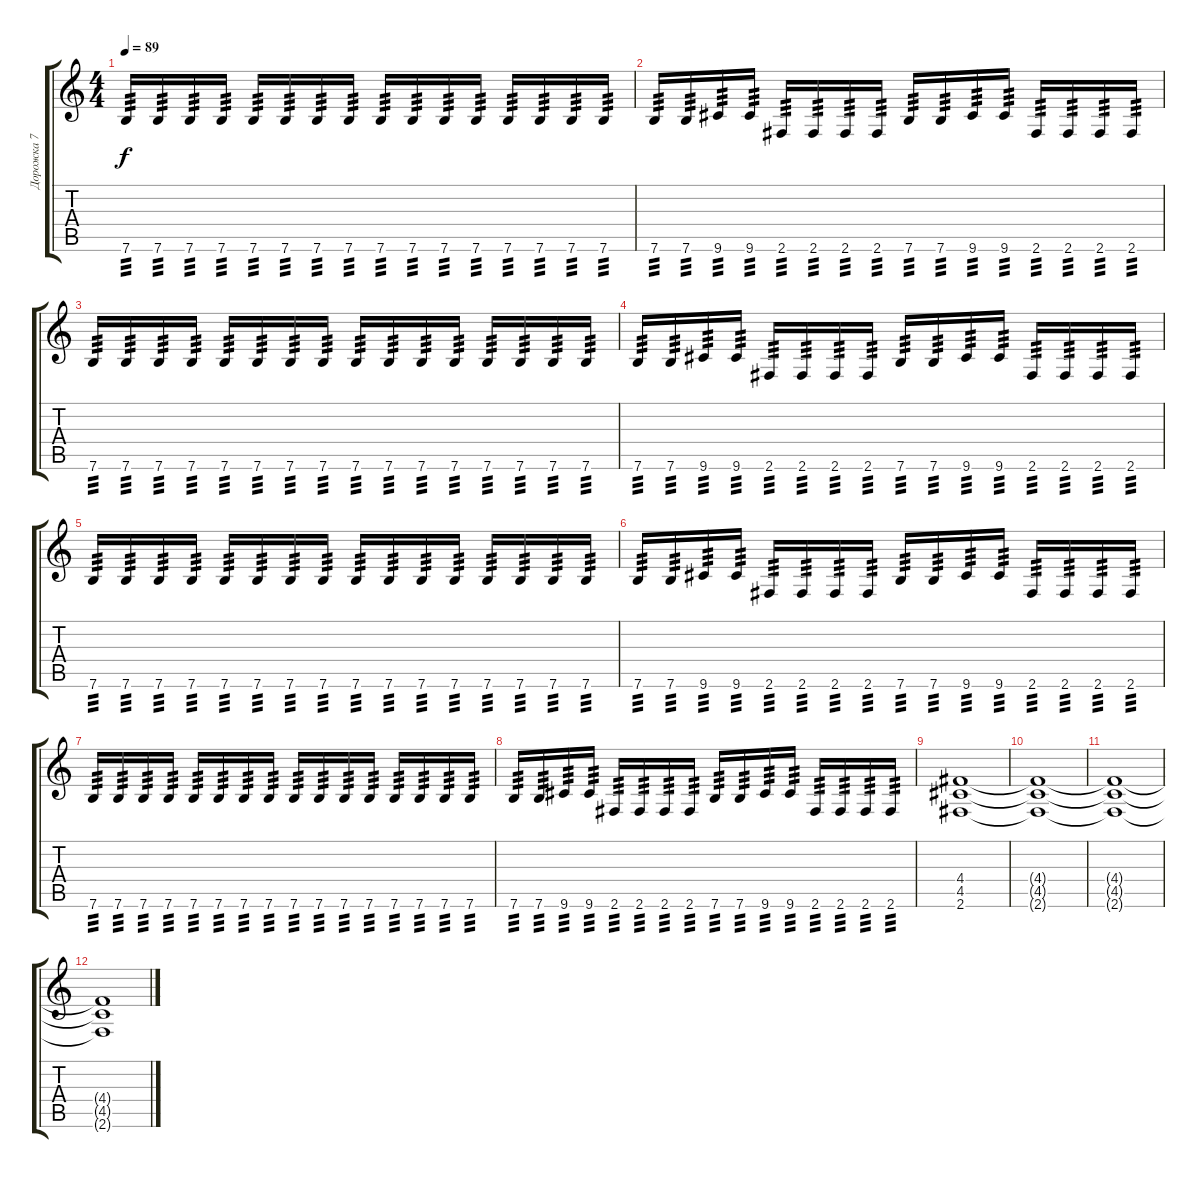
\track ("Дорожка 7" "Дорожка 7") {instrument overdrivenguitar}
\staff {score tabs}
\tuning (E4 B3 G3 D3 A2 E2) {hide}
\ts (4 4)
\tempo 89
\clef g2
\ks c
7.6.16{tp 3 dy f} 7.6.16{tp 3} 7.6.16{tp 3} 7.6.16{tp 3} 7.6.16{tp 3} 7.6.16{tp 3} 7.6.16{tp 3} 7.6.16{tp 3} 7.6.16{tp 3} 7.6.16{tp 3} 7.6.16{tp 3} 7.6.16{tp 3} 7.6.16{tp 3} 7.6.16{tp 3} 7.6.16{tp 3} 7.6.16{tp 3} |
7.6.16{tp 3} 7.6.16{tp 3} 9.6.16{tp 3} 9.6.16{tp 3} 2.6.16{tp 3} 2.6.16{tp 3} 2.6.16{tp 3} 2.6.16{tp 3} 7.6.16{tp 3} 7.6.16{tp 3} 9.6.16{tp 3} 9.6.16{tp 3} 2.6.16{tp 3} 2.6.16{tp 3} 2.6.16{tp 3} 2.6.16{tp 3} |
7.6.16{tp 3} 7.6.16{tp 3} 7.6.16{tp 3} 7.6.16{tp 3} 7.6.16{tp 3} 7.6.16{tp 3} 7.6.16{tp 3} 7.6.16{tp 3} 7.6.16{tp 3} 7.6.16{tp 3} 7.6.16{tp 3} 7.6.16{tp 3} 7.6.16{tp 3} 7.6.16{tp 3} 7.6.16{tp 3} 7.6.16{tp 3} |
7.6.16{tp 3} 7.6.16{tp 3} 9.6.16{tp 3} 9.6.16{tp 3} 2.6.16{tp 3} 2.6.16{tp 3} 2.6.16{tp 3} 2.6.16{tp 3} 7.6.16{tp 3} 7.6.16{tp 3} 9.6.16{tp 3} 9.6.16{tp 3} 2.6.16{tp 3} 2.6.16{tp 3} 2.6.16{tp 3} 2.6.16{tp 3} |
7.6.16{tp 3} 7.6.16{tp 3} 7.6.16{tp 3} 7.6.16{tp 3} 7.6.16{tp 3} 7.6.16{tp 3} 7.6.16{tp 3} 7.6.16{tp 3} 7.6.16{tp 3} 7.6.16{tp 3} 7.6.16{tp 3} 7.6.16{tp 3} 7.6.16{tp 3} 7.6.16{tp 3} 7.6.16{tp 3} 7.6.16{tp 3} |
7.6.16{tp 3} 7.6.16{tp 3} 9.6.16{tp 3} 9.6.16{tp 3} 2.6.16{tp 3} 2.6.16{tp 3} 2.6.16{tp 3} 2.6.16{tp 3} 7.6.16{tp 3} 7.6.16{tp 3} 9.6.16{tp 3} 9.6.16{tp 3} 2.6.16{tp 3} 2.6.16{tp 3} 2.6.16{tp 3} 2.6.16{tp 3} |
7.6.16{tp 3} 7.6.16{tp 3} 7.6.16{tp 3} 7.6.16{tp 3} 7.6.16{tp 3} 7.6.16{tp 3} 7.6.16{tp 3} 7.6.16{tp 3} 7.6.16{tp 3} 7.6.16{tp 3} 7.6.16{tp 3} 7.6.16{tp 3} 7.6.16{tp 3} 7.6.16{tp 3} 7.6.16{tp 3} 7.6.16{tp 3} |
7.6.16{tp 3} 7.6.16{tp 3} 9.6.16{tp 3} 9.6.16{tp 3} 2.6.16{tp 3} 2.6.16{tp 3} 2.6.16{tp 3} 2.6.16{tp 3} 7.6.16{tp 3} 7.6.16{tp 3} 9.6.16{tp 3} 9.6.16{tp 3} 2.6.16{tp 3} 2.6.16{tp 3} 2.6.16{tp 3} 2.6.16{tp 3} |
(4.4 4.5 2.6).1 |
(4.4{t} 4.5{t} 2.6{t}).1 |
(4.4{t} 4.5{t} 2.6{t}).1 |
(4.4{t} 4.5{t} 2.6{t}).1
